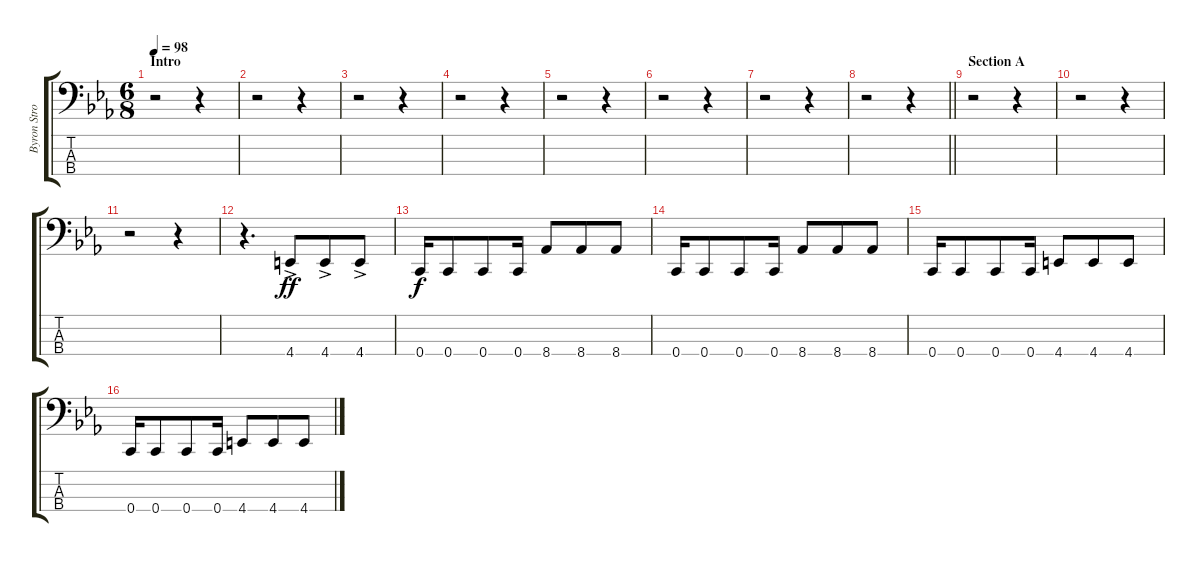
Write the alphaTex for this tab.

\track ("Byron Stroud" "Byron Stro") {instrument electricbassfinger}
\staff {score tabs}
\tuning (G2 C2 G1 C1) {hide}
\ts (6 8)
\section ("" "Intro")
\tempo 98
\clef f4
\ks eb
r.2{dy ff instrument electricbassfinger} r.4 |
r.2 r.4 |
r.2 r.4 |
r.2 r.4 |
r.2 r.4 |
r.2 r.4 |
r.2 r.4 |
\barLineRight lightlight
r.2 r.4 |
\section ("" "Section A")
r.2 r.4 |
r.2 r.4 |
r.2 r.4 |
r.4{d} 4.4{ac}.8 4.4{ac}.8 4.4{ac}.8 |
0.4.16{dy f} 0.4.8 0.4.8 0.4.16 8.4.8 8.4.8 8.4.8 |
0.4.16 0.4.8 0.4.8 0.4.16 8.4.8 8.4.8 8.4.8 |
0.4.16 0.4.8 0.4.8 0.4.16 4.4.8 4.4.8 4.4.8 |
0.4.16 0.4.8 0.4.8 0.4.16 4.4.8 4.4.8 4.4.8
